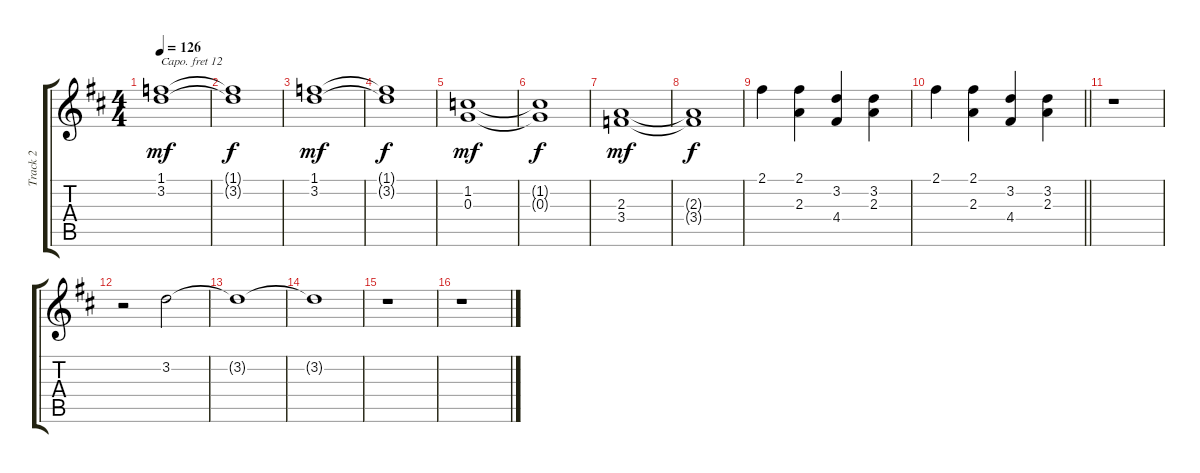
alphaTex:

\track ("Track 2" "Track 2") {instrument flute}
\staff {score tabs}
\capo 12
\tuning (E4 B3 G3 D3 A2 E2) {hide}
\ts (4 4)
\tempo 126
\clef g2
\ks d
(1.1 3.2).1{dy mf} |
(1.1{t} 3.2{t}).1{dy f} |
(1.1 3.2).1{dy mf} |
(1.1{t} 3.2{t}).1{dy f} |
(1.2 0.3).1{dy mf} |
(1.2{t} 0.3{t}).1{dy f} |
(2.3 3.4).1{dy mf} |
(2.3{t} 3.4{t}).1{dy f} |
2.1.4 (2.1 2.3).4 (3.2 4.4).4 (3.2 2.3).4 |
\barLineRight lightlight
2.1.4 (2.1 2.3).4 (3.2 4.4).4 (3.2 2.3).4 |
r.1 |
r.2 3.2.2 |
3.2{t}.1 |
3.2{t}.1 |
r.1 |
r.1
